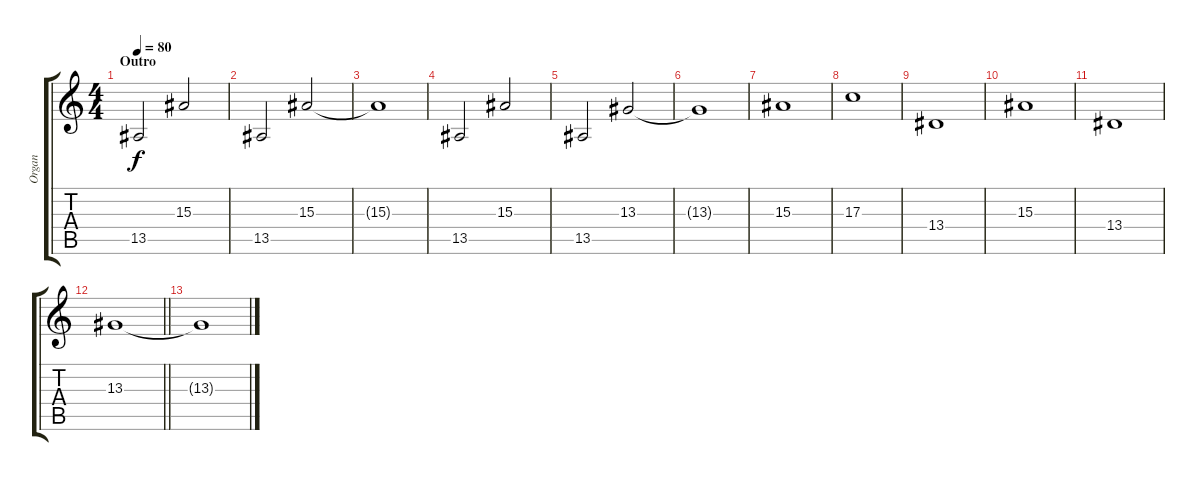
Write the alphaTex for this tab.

\track ("Organ" "Organ") {instrument pad2warm}
\staff {score tabs}
\tuning (E4 B3 G3 D3 A2 E2) {hide}
\ts (4 4)
\section ("" "Outro")
\tempo 80
\clef g2
\ks c
13.5.2{dy f} 15.3.2 |
13.5.2 15.3.2 |
15.3{t}.1 |
13.5.2 15.3.2 |
13.5.2 13.3.2 |
13.3{t}.1 |
15.3.1 |
17.3.1 |
13.4.1 |
15.3.1 |
13.4.1 |
\barLineRight lightlight
13.3.1 |
13.3{t}.1{volume 0}
